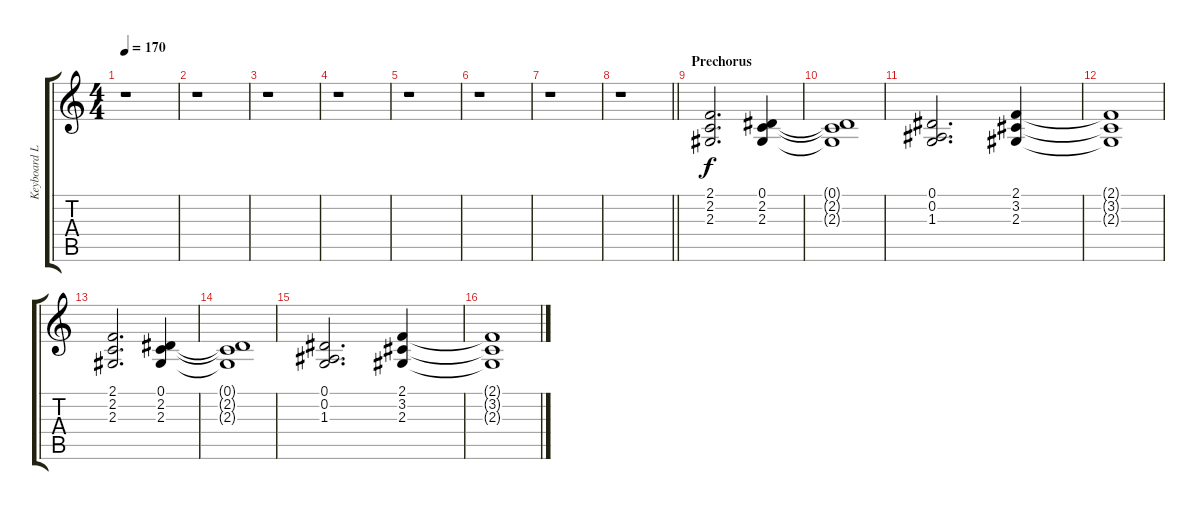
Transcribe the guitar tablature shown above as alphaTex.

\track ("Keyboard L" "Keyboard L") {instrument stringensemble1}
\staff {score tabs}
\tuning (Eb4 Bb3 Gb3 Db3 Ab2 Eb2) {hide}
\ts (4 4)
\tempo 170
\clef g2
\ks c
r.1{dy f} |
r.1 |
r.1 |
r.1 |
r.1 |
r.1 |
r.1 |
\barLineRight lightlight
r.1 |
\section ("" "Prechorus")
(2.1 2.2 2.3).2{d} (0.1 2.2 2.3).4 |
(0.1{t} 2.2{t} 2.3{t}).1 |
(0.1 0.2 1.3).2{d} (2.1 3.2 2.3).4 |
(2.1{t} 3.2{t} 2.3{t}).1 |
(2.1 2.2 2.3).2{d} (0.1 2.2 2.3).4 |
(0.1{t} 2.2{t} 2.3{t}).1 |
(0.1 0.2 1.3).2{d} (2.1 3.2 2.3).4 |
(2.1{t} 3.2{t} 2.3{t}).1
